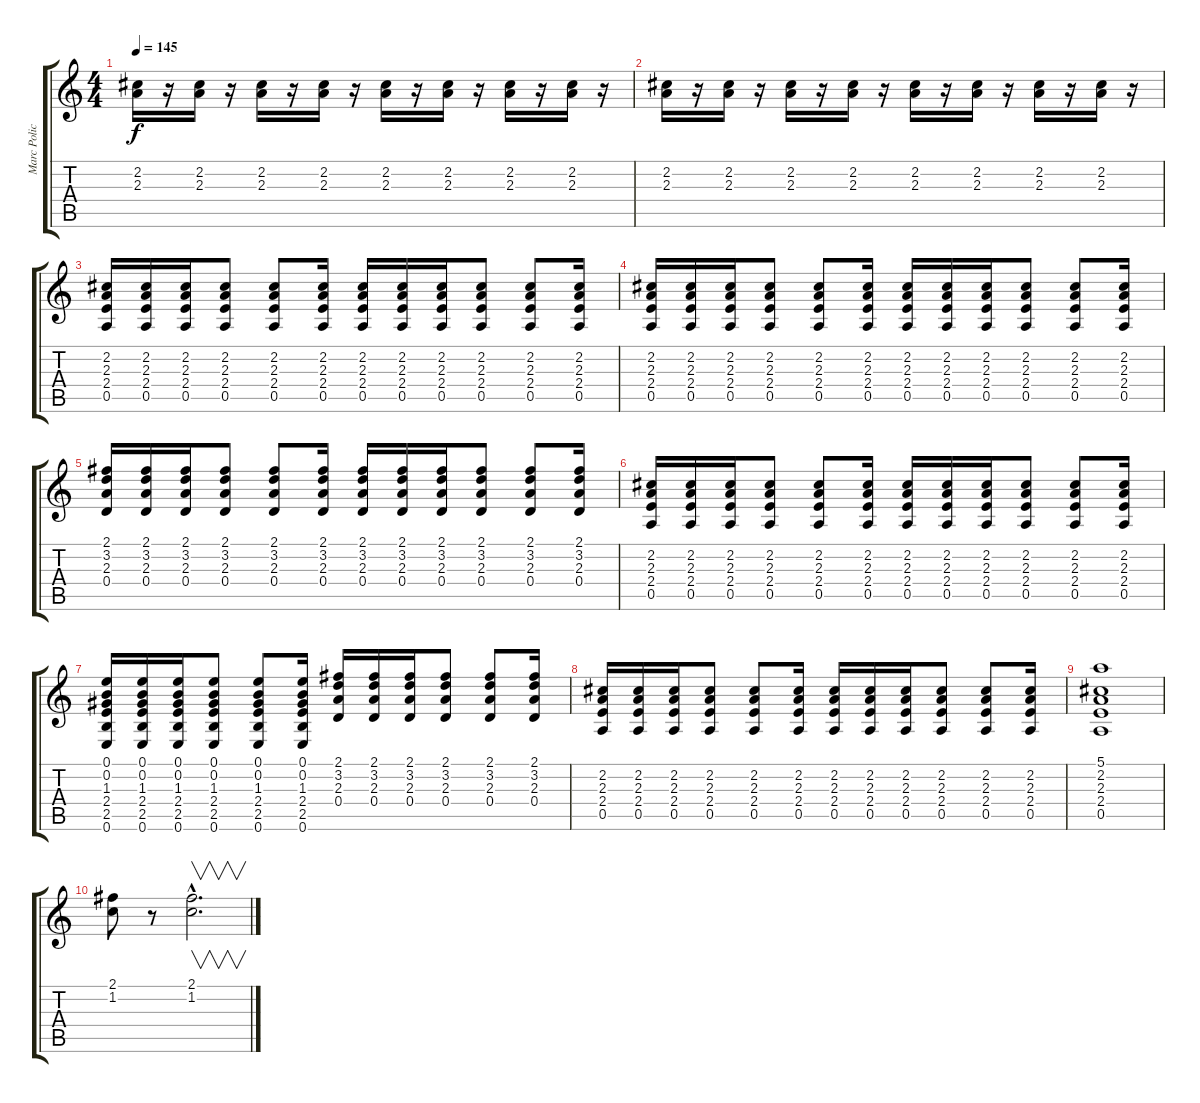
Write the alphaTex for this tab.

\track ("Marc Police" "Marc Polic") {instrument electricguitarclean}
\staff {score tabs}
\tuning (E4 B3 G3 D3 A2 E2) {hide}
\ts (4 4)
\tempo 145
\clef g2
\ks c
(2.2 2.3).16{dy f} r.16 (2.2 2.3).16 r.16 (2.2 2.3).16 r.16 (2.2 2.3).16 r.16 (2.2 2.3).16 r.16 (2.2 2.3).16 r.16 (2.2 2.3).16 r.16 (2.2 2.3).16 r.16 |
(2.2 2.3).16 r.16 (2.2 2.3).16 r.16 (2.2 2.3).16 r.16 (2.2 2.3).16 r.16 (2.2 2.3).16 r.16 (2.2 2.3).16 r.16 (2.2 2.3).16 r.16 (2.2 2.3).16 r.16 |
(2.2 2.3 2.4 0.5).16 (2.2 2.3 2.4 0.5).16 (2.2 2.3 2.4 0.5).16 (2.2 2.3 2.4 0.5).8 (2.2 2.3 2.4 0.5).8 (2.2 2.3 2.4 0.5).16 (2.2 2.3 2.4 0.5).16 (2.2 2.3 2.4 0.5).16 (2.2 2.3 2.4 0.5).16 (2.2 2.3 2.4 0.5).8 (2.2 2.3 2.4 0.5).8 (2.2 2.3 2.4 0.5).16 |
(2.2 2.3 2.4 0.5).16 (2.2 2.3 2.4 0.5).16 (2.2 2.3 2.4 0.5).16 (2.2 2.3 2.4 0.5).8 (2.2 2.3 2.4 0.5).8 (2.2 2.3 2.4 0.5).16 (2.2 2.3 2.4 0.5).16 (2.2 2.3 2.4 0.5).16 (2.2 2.3 2.4 0.5).16 (2.2 2.3 2.4 0.5).8 (2.2 2.3 2.4 0.5).8 (2.2 2.3 2.4 0.5).16 |
(2.1 3.2 2.3 0.4).16 (2.1 3.2 2.3 0.4).16 (2.1 3.2 2.3 0.4).16 (2.1 3.2 2.3 0.4).8 (2.1 3.2 2.3 0.4).8 (2.1 3.2 2.3 0.4).16 (2.1 3.2 2.3 0.4).16 (2.1 3.2 2.3 0.4).16 (2.1 3.2 2.3 0.4).16 (2.1 3.2 2.3 0.4).8 (2.1 3.2 2.3 0.4).8 (2.1 3.2 2.3 0.4).16 |
(2.2 2.3 2.4 0.5).16 (2.2 2.3 2.4 0.5).16 (2.2 2.3 2.4 0.5).16 (2.2 2.3 2.4 0.5).8 (2.2 2.3 2.4 0.5).8 (2.2 2.3 2.4 0.5).16 (2.2 2.3 2.4 0.5).16 (2.2 2.3 2.4 0.5).16 (2.2 2.3 2.4 0.5).16 (2.2 2.3 2.4 0.5).8 (2.2 2.3 2.4 0.5).8 (2.2 2.3 2.4 0.5).16 |
(0.1 0.2 1.3 2.4 2.5 0.6).16 (0.1 0.2 1.3 2.4 2.5 0.6).16 (0.1 0.2 1.3 2.4 2.5 0.6).16 (0.1 0.2 1.3 2.4 2.5 0.6).8 (0.1 0.2 1.3 2.4 2.5 0.6).8 (0.1 0.2 1.3 2.4 2.5 0.6).16 (2.1 3.2 2.3 0.4).16 (2.1 3.2 2.3 0.4).16 (2.1 3.2 2.3 0.4).16 (2.1 3.2 2.3 0.4).8 (2.1 3.2 2.3 0.4).8 (2.1 3.2 2.3 0.4).16 |
(2.2 2.3 2.4 0.5).16 (2.2 2.3 2.4 0.5).16 (2.2 2.3 2.4 0.5).16 (2.2 2.3 2.4 0.5).8 (2.2 2.3 2.4 0.5).8 (2.2 2.3 2.4 0.5).16 (2.2 2.3 2.4 0.5).16 (2.2 2.3 2.4 0.5).16 (2.2 2.3 2.4 0.5).16 (2.2 2.3 2.4 0.5).8 (2.2 2.3 2.4 0.5).8 (2.2 2.3 2.4 0.5).16 |
(5.1 2.2 2.3 2.4 0.5).1 |
(2.1 1.2).8 r.8 (2.1{hac} 1.2{hac}).2{v d}
